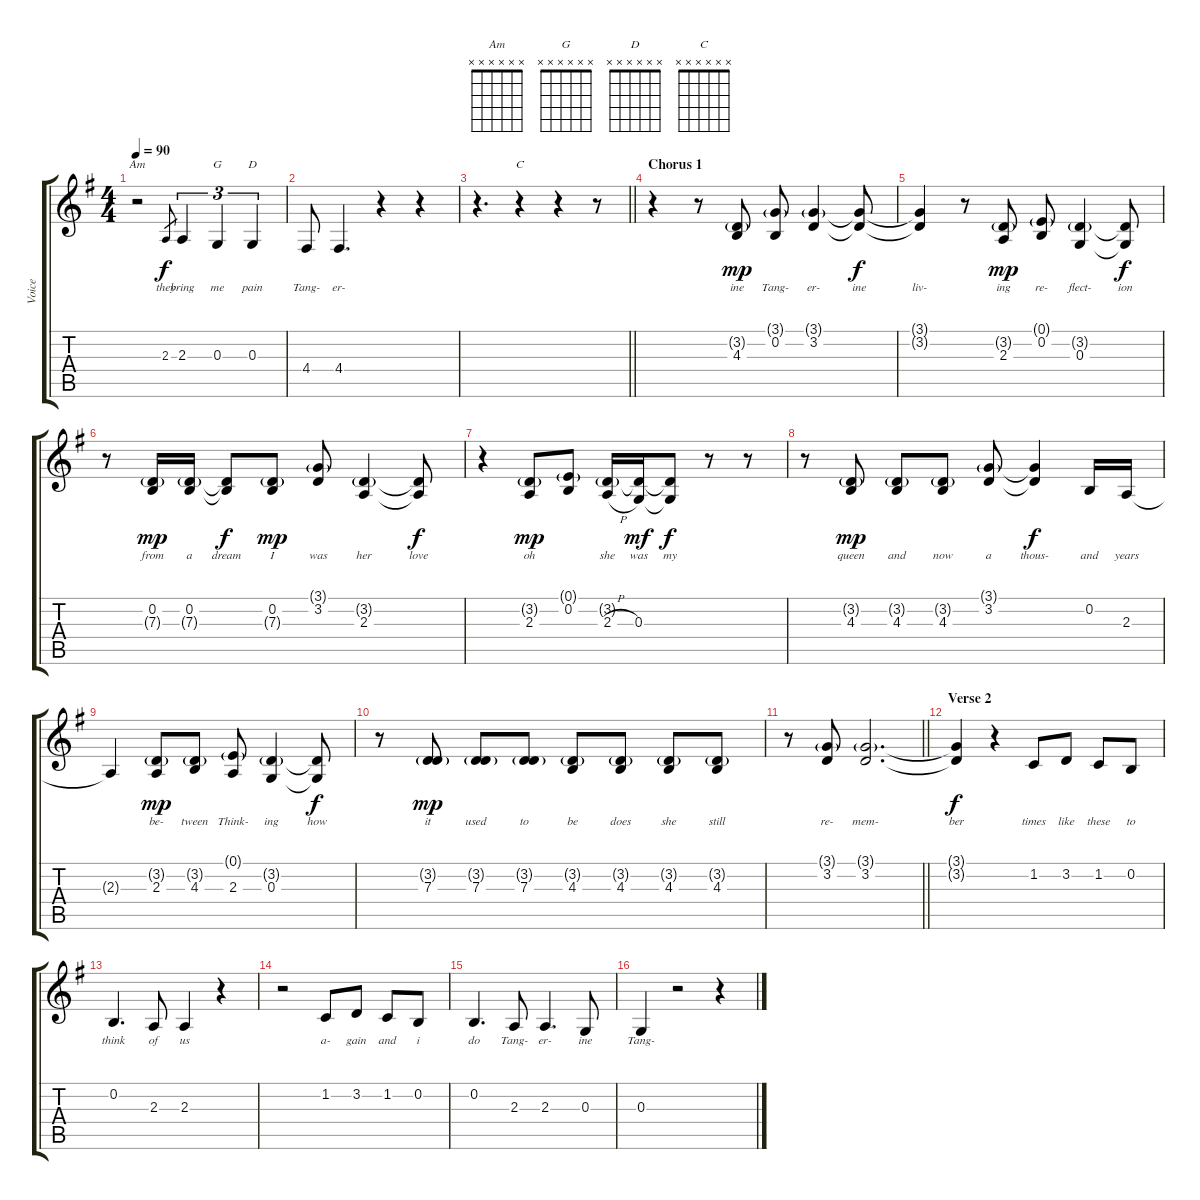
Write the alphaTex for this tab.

\track ("Voice" "Voice") {instrument clarinet}
\staff {score tabs}
\tuning (E4 B3 G3 D3 A2 E2) {hide}
\chord ("Am" x x x x x x)
\chord ("G" x x x x x x)
\chord ("D" x x x x x x)
\chord ("C" x x x x x x)
\ts (4 4)
\tempo 90
\clef g2
\ks g
r.2{ch "Am" dy f} 2.3.8{lyrics (0 "they") lyrics (1 "") lyrics (2 "") lyrics (3 "") lyrics (4 "") gr} 2.3.4{tu (3 2) lyrics (0 "bring") lyrics (1 "") lyrics (2 "") lyrics (3 "") lyrics (4 "")} 0.3.4{tu (3 2) ch "G" lyrics (0 "me") lyrics (1 "") lyrics (2 "") lyrics (3 "") lyrics (4 "")} 0.3.4{tu (3 2) ch "D" lyrics (0 "pain") lyrics (1 "") lyrics (2 "") lyrics (3 "") lyrics (4 "")} |
4.4.8{lyrics (0 "Tang-") lyrics (1 "") lyrics (2 "") lyrics (3 "") lyrics (4 "")} 4.4.4{d lyrics (0 "er-") lyrics (1 "") lyrics (2 "") lyrics (3 "") lyrics (4 "")} r.4 r.4 |
\barLineRight lightlight
r.4{d} r.4{ch "C"} r.4 r.8 |
\section ("" "Chorus 1")
r.4 r.8 (3.2{g} 4.3).8{lyrics (0 "ine") lyrics (1 "") lyrics (2 "") lyrics (3 "") lyrics (4 "") dy mp} (3.1{g} 0.2).8{lyrics (0 "Tang-") lyrics (1 "") lyrics (2 "") lyrics (3 "") lyrics (4 "")} (3.1{g} 3.2).4{lyrics (0 "er-") lyrics (1 "") lyrics (2 "") lyrics (3 "") lyrics (4 "")} (3.1{t} 3.2{t}).8{lyrics (0 "ine") lyrics (1 "") lyrics (2 "") lyrics (3 "") lyrics (4 "") dy f} |
(3.1{t} 3.2{t}).4{lyrics (0 "liv-") lyrics (1 "") lyrics (2 "") lyrics (3 "") lyrics (4 "")} r.8 (3.2{g} 2.3).8{lyrics (0 "ing") lyrics (1 "") lyrics (2 "") lyrics (3 "") lyrics (4 "") dy mp} (0.1{g} 0.2).8{lyrics (0 "re-") lyrics (1 "") lyrics (2 "") lyrics (3 "") lyrics (4 "")} (3.2{g} 0.3).4{lyrics (0 "flect-") lyrics (1 "") lyrics (2 "") lyrics (3 "") lyrics (4 "")} (3.2{t} 0.3{t}).8{lyrics (0 "ion") lyrics (1 "") lyrics (2 "") lyrics (3 "") lyrics (4 "") dy f} |
r.8 (0.2 7.3{g}).16{lyrics (0 "from") lyrics (1 "") lyrics (2 "") lyrics (3 "") lyrics (4 "") dy mp} (0.2 7.3{g}).16{lyrics (0 "a") lyrics (1 "") lyrics (2 "") lyrics (3 "") lyrics (4 "")} (0.2{t} 7.3{t}).8{lyrics (0 "dream") lyrics (1 "") lyrics (2 "") lyrics (3 "") lyrics (4 "") dy f} (0.2 7.3{g}).8{lyrics (0 "I") lyrics (1 "") lyrics (2 "") lyrics (3 "") lyrics (4 "") dy mp} (3.1{g} 3.2).8{lyrics (0 "was") lyrics (1 "") lyrics (2 "") lyrics (3 "") lyrics (4 "")} (3.2{g} 2.3).4{lyrics (0 "her") lyrics (1 "") lyrics (2 "") lyrics (3 "") lyrics (4 "")} (3.2{t} 2.3{t}).8{lyrics (0 "love") lyrics (1 "") lyrics (2 "") lyrics (3 "") lyrics (4 "") dy f} |
r.4 (3.2{g} 2.3).8{lyrics (0 "oh") lyrics (1 "") lyrics (2 "") lyrics (3 "") lyrics (4 "") dy mp} (0.1{g} 0.2).8{lyrics (0 "") lyrics (1 "") lyrics (2 "") lyrics (3 "") lyrics (4 "")} (3.2{g} 2.3{h}).16{lyrics (0 "she") lyrics (1 "") lyrics (2 "") lyrics (3 "") lyrics (4 "")} (3.2{t} 0.3).16{lyrics (0 "was") lyrics (1 "") lyrics (2 "") lyrics (3 "") lyrics (4 "") dy mf} (3.2{t} 0.3{t}).8{lyrics (0 "my") lyrics (1 "") lyrics (2 "") lyrics (3 "") lyrics (4 "") dy f} r.8 r.8 |
r.8 (3.2{g} 4.3).8{lyrics (0 "queen") lyrics (1 "") lyrics (2 "") lyrics (3 "") lyrics (4 "") dy mp} (3.2{g} 4.3).8{lyrics (0 "and") lyrics (1 "") lyrics (2 "") lyrics (3 "") lyrics (4 "")} (3.2{g} 4.3).8{lyrics (0 "now") lyrics (1 "") lyrics (2 "") lyrics (3 "") lyrics (4 "")} (3.1{g} 3.2).8{lyrics (0 "a") lyrics (1 "") lyrics (2 "") lyrics (3 "") lyrics (4 "")} (3.1{t} 3.2{t}).4{lyrics (0 "thous-") lyrics (1 "") lyrics (2 "") lyrics (3 "") lyrics (4 "") dy f} 0.2.16{lyrics (0 "and") lyrics (1 "") lyrics (2 "") lyrics (3 "") lyrics (4 "")} 2.3.16{lyrics (0 "years") lyrics (1 "") lyrics (2 "") lyrics (3 "") lyrics (4 "")} |
2.3{t}.4{lyrics (0 "") lyrics (1 "") lyrics (2 "") lyrics (3 "") lyrics (4 "")} (3.2{g} 2.3).8{lyrics (0 "be-") lyrics (1 "") lyrics (2 "") lyrics (3 "") lyrics (4 "") dy mp} (3.2{g} 4.3).8{lyrics (0 "tween") lyrics (1 "") lyrics (2 "") lyrics (3 "") lyrics (4 "")} (0.1{g} 2.3).8{lyrics (0 "Think-") lyrics (1 "") lyrics (2 "") lyrics (3 "") lyrics (4 "")} (3.2{g} 0.3).4{lyrics (0 "ing") lyrics (1 "") lyrics (2 "") lyrics (3 "") lyrics (4 "")} (3.2{t} 0.3{t}).8{lyrics (0 "how") lyrics (1 "") lyrics (2 "") lyrics (3 "") lyrics (4 "") dy f} |
r.8 (3.2{g} 7.3).8{lyrics (0 "it") lyrics (1 "") lyrics (2 "") lyrics (3 "") lyrics (4 "") dy mp} (3.2{g} 7.3).8{lyrics (0 "used") lyrics (1 "") lyrics (2 "") lyrics (3 "") lyrics (4 "")} (3.2{g} 7.3).8{lyrics (0 "to") lyrics (1 "") lyrics (2 "") lyrics (3 "") lyrics (4 "")} (3.2{g} 4.3).8{lyrics (0 "be") lyrics (1 "") lyrics (2 "") lyrics (3 "") lyrics (4 "")} (3.2{g} 4.3).8{lyrics (0 "does") lyrics (1 "") lyrics (2 "") lyrics (3 "") lyrics (4 "")} (3.2{g} 4.3).8{lyrics (0 "she") lyrics (1 "") lyrics (2 "") lyrics (3 "") lyrics (4 "")} (3.2{g} 4.3).8{lyrics (0 "still") lyrics (1 "") lyrics (2 "") lyrics (3 "") lyrics (4 "")} |
\barLineRight lightlight
r.8 (3.1{g} 3.2).8{lyrics (0 "re-") lyrics (1 "") lyrics (2 "") lyrics (3 "") lyrics (4 "")} (3.1{g} 3.2).2{d lyrics (0 "mem-") lyrics (1 "") lyrics (2 "") lyrics (3 "") lyrics (4 "")} |
\section ("" "Verse 2")
(3.1{t} 3.2{t}).4{lyrics (0 "ber") lyrics (1 "") lyrics (2 "") lyrics (3 "") lyrics (4 "") dy f} r.4 1.2.8{lyrics (0 "times") lyrics (1 "") lyrics (2 "") lyrics (3 "") lyrics (4 "")} 3.2.8{lyrics (0 "like") lyrics (1 "") lyrics (2 "") lyrics (3 "") lyrics (4 "")} 1.2.8{lyrics (0 "these") lyrics (1 "") lyrics (2 "") lyrics (3 "") lyrics (4 "")} 0.2.8{lyrics (0 "to") lyrics (1 "") lyrics (2 "") lyrics (3 "") lyrics (4 "")} |
0.2.4{d lyrics (0 "think") lyrics (1 "") lyrics (2 "") lyrics (3 "") lyrics (4 "")} 2.3.8{lyrics (0 "of") lyrics (1 "") lyrics (2 "") lyrics (3 "") lyrics (4 "")} 2.3.4{lyrics (0 "us") lyrics (1 "") lyrics (2 "") lyrics (3 "") lyrics (4 "")} r.4 |
r.2 1.2.8{lyrics (0 "a-") lyrics (1 "") lyrics (2 "") lyrics (3 "") lyrics (4 "")} 3.2.8{lyrics (0 "gain") lyrics (1 "") lyrics (2 "") lyrics (3 "") lyrics (4 "")} 1.2.8{lyrics (0 "and") lyrics (1 "") lyrics (2 "") lyrics (3 "") lyrics (4 "")} 0.2.8{lyrics (0 "i") lyrics (1 "") lyrics (2 "") lyrics (3 "") lyrics (4 "")} |
0.2.4{d lyrics (0 "do") lyrics (1 "") lyrics (2 "") lyrics (3 "") lyrics (4 "")} 2.3.8{lyrics (0 "Tang-") lyrics (1 "") lyrics (2 "") lyrics (3 "") lyrics (4 "")} 2.3.4{d lyrics (0 "er-") lyrics (1 "") lyrics (2 "") lyrics (3 "") lyrics (4 "")} 0.3.8{lyrics (0 "ine") lyrics (1 "") lyrics (2 "") lyrics (3 "") lyrics (4 "")} |
0.3.4{lyrics (0 "Tang-") lyrics (1 "") lyrics (2 "") lyrics (3 "") lyrics (4 "")} r.2 r.4
